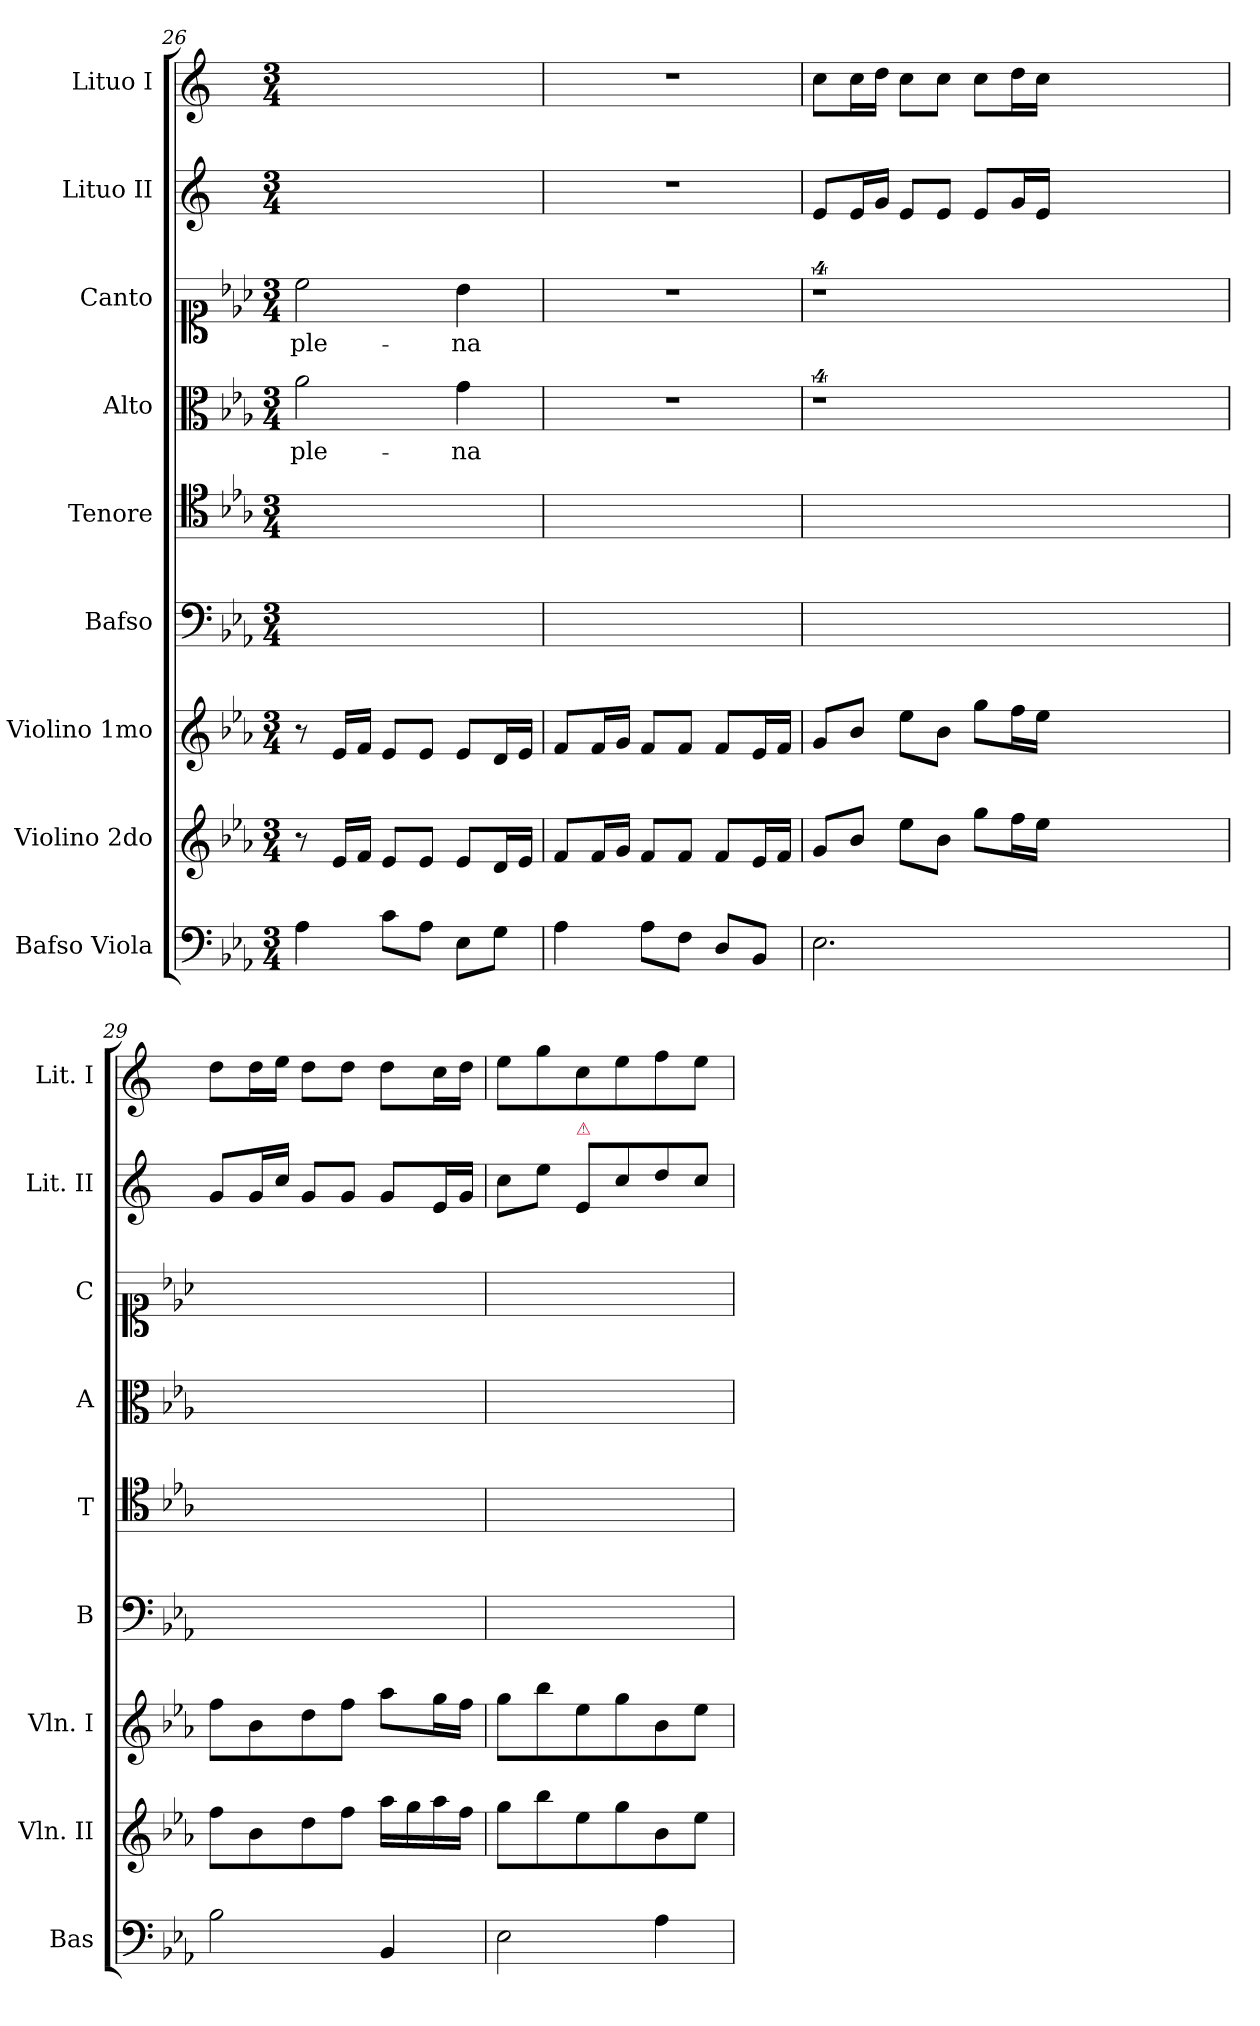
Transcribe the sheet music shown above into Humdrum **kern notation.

**kern	**kern	**kern	**kern	**kern	**kern	**text	**kern	**text	**kern	**kern
*part9	*part8	*part7	*part6	*part5	*part4	*part4	*part3	*part3	*part2	*part1
*staff9	*staff8	*staff7	*staff6	*staff5	*staff4	*staff4	*staff3	*staff3	*staff2	*staff1
*I"Bafso Viola	*I"Violino 2do	*I"Violino 1mo	*I"Bafso	*I"Tenore	*I"Alto	*	*I"Canto	*	*I"Lituo II	*I"Lituo I
*I'Bas	*I'Vln. II	*I'Vln. I	*I'B	*I'T	*I'A	*	*I'C	*	*I'Lit. II	*I'Lit. I
*clefF4	*clefG2	*clefG2	*clefF4	*clefC4	*clefC3	*	*clefC1	*	*clefG2	*clefG2
*	*	*	*	*	*	*	*	*	*ITrd-2c-3	*ITrd-2c-3
*k[b-e-a-]	*k[b-e-a-]	*k[b-e-a-]	*k[b-e-a-]	*k[b-e-a-]	*k[b-e-a-]	*	*k[b-e-a-]	*	*k[b-e-a-]	*k[b-e-a-]
*M3/4	*M3/4	*M3/4	*M3/4	*M3/4	*M3/4	*	*M3/4	*	*M3/4	*M3/4
=26	=26	=26	=26	=26	=26	=26	=26	=26	=26	=26
4A-\	8r	8r	2.ryy	2.ryy	2a-\	ple-	2cc\	ple-	2.ryy	2.ryy
.	16e-/LL	16e-/LL	.	.	.	.	.	.	.	.
.	16f/JJ	16f/JJ	.	.	.	.	.	.	.	.
8c\L	8e-/L	8e-/L	.	.	.	.	.	.	.	.
8A-\J	8e-/J	8e-/J	.	.	.	.	.	.	.	.
8E-\L	8e-/L	8e-/L	.	.	4g\	-na	4b-\	-na	.	.
8G\J	16d/L	16d/L	.	.	.	.	.	.	.	.
.	16e-/JJ	16e-/JJ	.	.	.	.	.	.	.	.
=27	=27	=27	=27	=27	=27	=27	=27	=27	=27	=27
4A-\	8f/L	8f/L	2.ryy	2.ryy	2.r	.	2.r	.	2.r	2.r
.	16f/L	16f/L	.	.	.	.	.	.	.	.
.	16g/JJ	16g/JJ	.	.	.	.	.	.	.	.
8A-\L	8f/L	8f/L	.	.	.	.	.	.	.	.
8F\J	8f/J	8f/J	.	.	.	.	.	.	.	.
8D/L	8f/L	8f/L	.	.	.	.	.	.	.	.
8BB-/J	16e-/L	16e-/L	.	.	.	.	.	.	.	.
.	16f/JJ	16f/JJ	.	.	.	.	.	.	.	.
=28	=28	=28	=28	=28	=28	=28	=28	=28	=28	=28
2.E-\	8g/L	8g/L	2.ryy	2.ryy	4%9r	.	4%9r	.	8g/L	8ee-\L
.	8b-/J	8b-/J	.	.	.	.	.	.	16g/L	16ee-\L
.	.	.	.	.	.	.	.	.	16b-/JJ	16ff\JJ
.	8ee-\L	8ee-\L	.	.	.	.	.	.	8g/L	8ee-\L
.	8b-\J	8b-\J	.	.	.	.	.	.	8g/J	8ee-\J
.	8gg\L	8gg\L	.	.	.	.	.	.	8g/L	8ee-\L
.	16ff\L	16ff\L	.	.	.	.	.	.	16b-/L	16ff\L
.	16ee-\JJ	16ee-\JJ	.	.	.	.	.	.	16g/JJ	16ee-\JJ
1.ryy	1.ryy	1.ryy	1.ryy	1.ryy	.	.	.	.	1.ryy	1.ryy
=29	=29	=29	=29	=29	=29	=29	=29	=29	=29	=29
2B-\	8ff\L	8ff\L	2.ryy	2.ryy	2.ryy	.	2.ryy	.	8b-/L	8ff\L
.	8b-\	8b-\	.	.	.	.	.	.	16b-/L	16ff\L
.	.	.	.	.	.	.	.	.	16ee-/JJ	16gg\JJ
.	8dd\	8dd\	.	.	.	.	.	.	8b-/L	8ff\L
.	8ff\J	8ff\J	.	.	.	.	.	.	8b-/J	8ff\J
4BB-/	16aa-\LL	8aa-\L	.	.	.	.	.	.	8b-/L	8ff\L
.	16gg\	.	.	.	.	.	.	.	.	.
.	16aa-\	16gg\L	.	.	.	.	.	.	16g/L	16ee-\L
.	16ff\JJ	16ff\JJ	.	.	.	.	.	.	16b-/JJ	16ff\JJ
=30	=30	=30	=30	=30	=30	=30	=30	=30	=30	=30
2E-\	8gg\L	8gg\L	2.ryy	2.ryy	2.ryy	.	2.ryy	.	8ee-\L	8gg\L
.	8bb-\	8bb-\	.	.	.	.	.	.	8gg\J	8bb-\
!	!	!	!	!	!	!	!	!	!LO:TX:a:color=crimson:t=⚠	!
.	8ee-\	8ee-\	.	.	.	.	.	.	8g/L	8ee-\
.	8gg\	8gg\	.	.	.	.	.	.	8ee-\	8gg\
4A-\	8b-\	8b-\	.	.	.	.	.	.	8ff\	8aa-\
.	8ee-\J	8ee-\J	.	.	.	.	.	.	8ee-/J	8gg\J
=	=	=	=	=	=	=	=	=	=	=
*-	*-	*-	*-	*-	*-	*-	*-	*-	*-	*-
